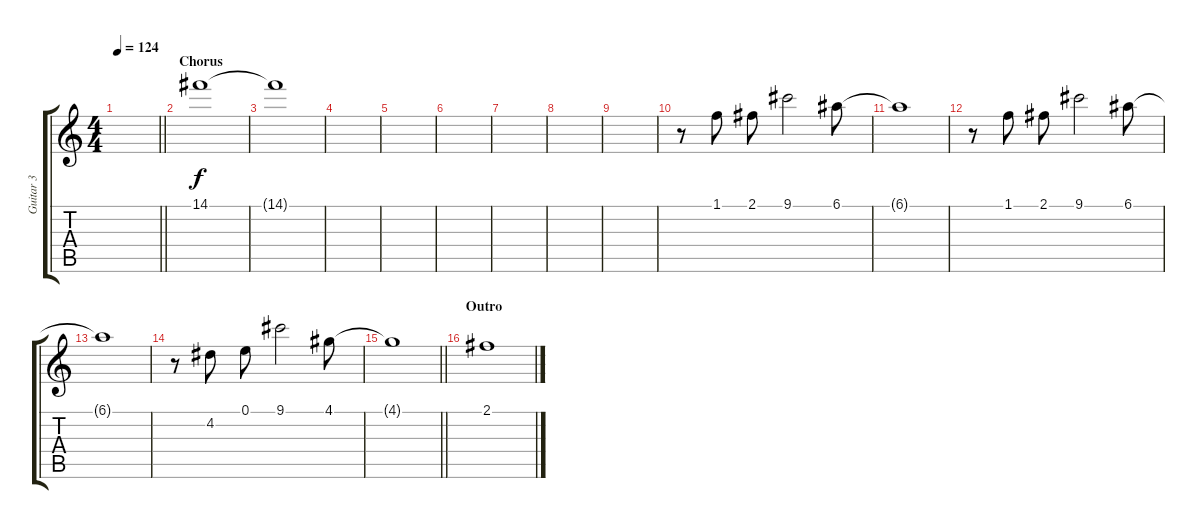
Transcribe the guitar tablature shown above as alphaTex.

\track ("Guitar 3" "Guitar 3") {instrument overdrivenguitar}
\staff {score tabs}
\tuning (E4 B3 G3 D3 A2 E2) {hide}
\ts (4 4)
\tempo 124
\clef g2
\barLineRight lightlight
\ks c
|
\section ("" "Chorus")
14.1.1 |
14.1{t}.1{volume 0} |
|
|
|
|
|
|
r.8{volume 9} 1.1.8 2.1.8 9.1.2 6.1.8 |
6.1{t}.1 |
r.8 1.1.8 2.1.8 9.1.2 6.1.8 |
6.1{t}.1 |
r.8 4.2.8 0.1.8 9.1.2 4.1.8 |
\barLineRight lightlight
4.1{t}.1 |
\section ("" "Outro")
2.1.1
